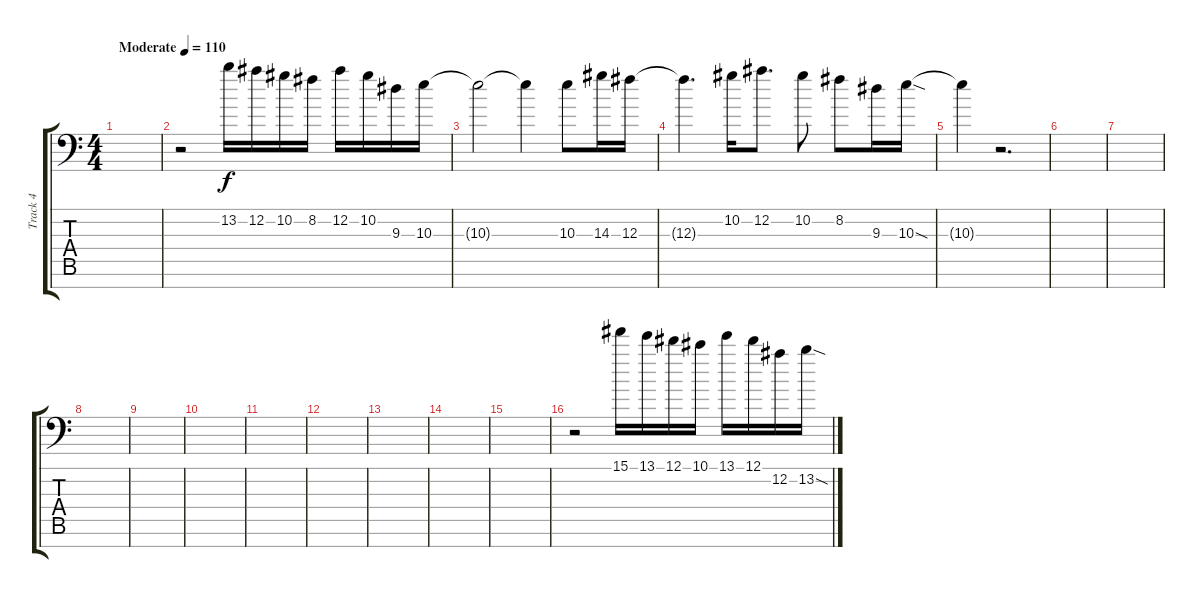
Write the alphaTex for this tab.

\track ("Track 4" "Track 4") {instrument overdrivenguitar}
\staff {score tabs}
\tuning (Eb4 Bb3 Gb3 Db3 Ab2 Eb2 Ab1) {hide}
\ts (4 4)
\tempo (110 "Moderate")
\clef f4
\ks c
|
r.2 13.2.16 12.2.16 10.2.16 8.2.16 12.2.16 10.2.16 9.3.16 10.3.16 |
10.3{t}.2 10.3{t}.4 10.3.8 14.3.16 12.3.16 |
12.3{t}.4{d} 10.2.16 12.2.8{d} 10.2.8 8.2.8 9.3.16 10.3{sod}.16 |
10.3{t}.4 r.2{d} |
|
|
|
|
|
|
|
|
|
|
r.2 15.1.16 13.1.16 12.1.16 10.1.16 13.1.16 12.1.16 12.2.16 13.2{sod}.16
